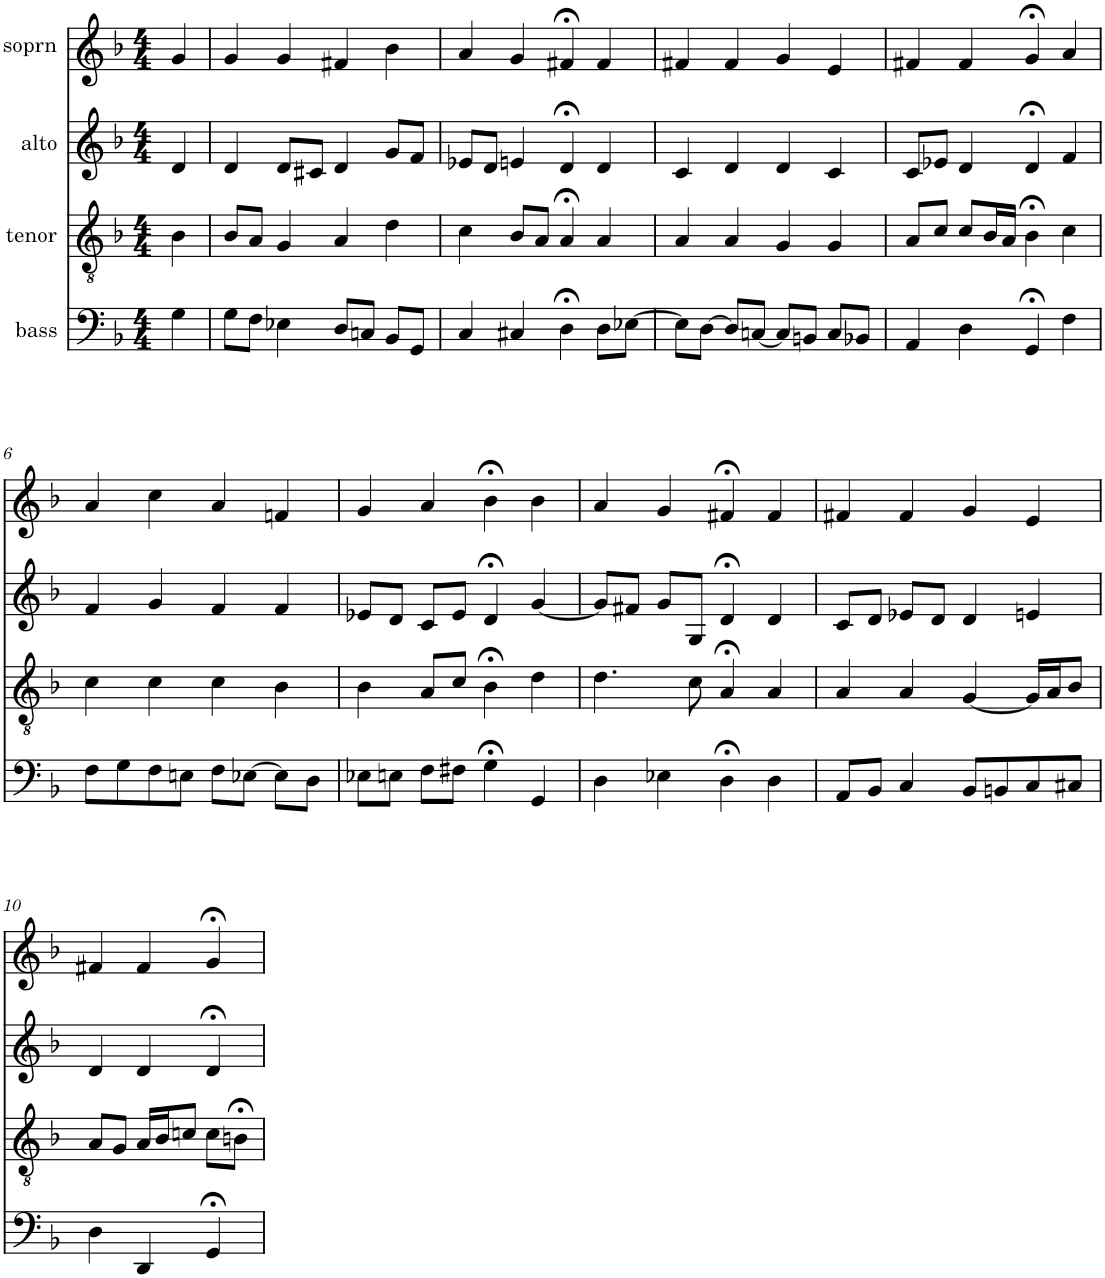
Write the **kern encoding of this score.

**kern	**kern	**kern	**kern
*part4	*part3	*part2	*part1
*staff4	*staff3	*staff2	*staff1
*I"bass	*I"tenor	*I"alto	*I"soprn
*clefF4	*clefGv2	*clefG2	*clefG2
*k[b-]	*k[b-]	*k[b-]	*k[b-]
*G:dor	*G:dor	*G:dor	*G:dor
*M4/4	*M4/4	*M4/4	*M4/4
=1	=1	=1	=1
4G\	4B-\	4d/	4g/
=2	=2	=2	=2
8G\L	8B-/L	4d/	4g/
8F\J	8A/J	.	.
4E-X\	4G/	8d/L	4g/
.	.	8c#X/J	.
8D/L	4A/	4d/	4f#X/
8Cn/J	.	.	.
8BB-/L	4d\	8g/L	4b-\
8GG/J	.	8f/J	.
=3	=3	=3	=3
4C/	4c\	8e-X/L	4a/
.	.	8d/J	.
4C#X/	8B-/L	4en/	4g/
.	8A/J	.	.
4D;<\	4A;</	4d;</	4f#X;</
8D\L	4A/	4d/	4f#/
[8E-X\J	.	.	.
=4	=4	=4	=4
8E-\L]	4A/	4c/	4f#X/
[8D\J	.	.	.
8D/L]	4A/	4d/	4f#/
[8Cn/J	.	.	.
8C/L]	4G/	4d/	4g/
8BBn/J	.	.	.
8C/L	4G/	4c/	4e/
8BB-X/J	.	.	.
=5	=5	=5	=5
4AA/	8A/L	8c/L	4f#X/
.	8c/J	8e-X/J	.
4D\	8c/L	4d/	4f#/
.	16B-/L	.	.
.	16A/JJ	.	.
4GG;</	4B-;<\	4d;</	4g;</
4F\	4c\	4f/	4a/
!!LO:LB:g=z
=6	=6	=6	=6
8F\L	4c\	4f/	4a/
8G\	.	.	.
8F\	4c\	4g/	4cc\
8En\J	.	.	.
8F\L	4c\	4f/	4a/
[8E-X\J	.	.	.
8E-\L]	4B-\	4f/	4fn/
8D\J	.	.	.
=7	=7	=7	=7
8E-X\L	4B-\	8e-X/L	4g/
8En\J	.	8d/J	.
8F\L	8A/L	8c/L	4a/
8F#X\J	8c/J	8e-/J	.
4G;<\	4B-;<\	4d;</	4b-;<\
4GG/	4d\	[4g/	4b-\
=8	=8	=8	=8
4D\	4.d\	8g/L]	4a/
.	.	8f#X/J	.
4E-X\	.	8g/L	4g/
.	8c\	8G/J	.
4D;<\	4A;</	4d;</	4f#X;</
4D\	4A/	4d/	4f#/
=9	=9	=9	=9
8AA/L	4A/	8c/L	4f#X/
8BB-/J	.	8d/J	.
4C/	4A/	8e-X/L	4f#/
.	.	8d/J	.
8BB-/L	[4G/	4d/	4g/
8BBn/	.	.	.
8C/	16G/LL]	4en/	4e/
.	16A/J	.	.
8C#X/J	8B-/J	.	.
!!LO:LB:g=z
=10	=10	=10	=10
4D\	8A/L	4d/	4f#X/
.	8G/J	.	.
4DD/	16A/LL	4d/	4f#/
.	16B-/J	.	.
.	8cn/J	.	.
4GG;</	8c\L	4d;</	4g;</
.	8Bn;<\J	.	.
=	=	=	=
*-	*-	*-	*-
